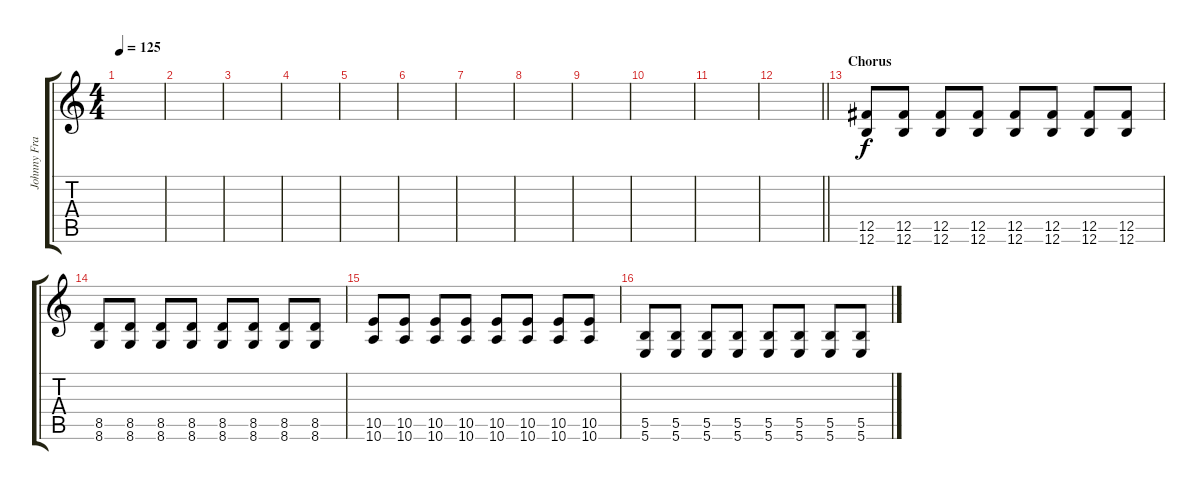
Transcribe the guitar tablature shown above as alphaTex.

\track ("Johnny Franck" "Johnny Fra") {instrument distortionguitar}
\staff {score tabs}
\tuning (Db4 Ab3 E3 B2 Gb2 B1) {hide}
\ts (4 4)
\tempo 125
\clef g2
\ks c
|
|
|
|
|
|
|
|
|
|
|
\barLineRight lightlight
|
\section ("" "Chorus")
(12.5 12.6).8{dy f} (12.5 12.6).8 (12.5 12.6).8 (12.5 12.6).8 (12.5 12.6).8 (12.5 12.6).8 (12.5 12.6).8 (12.5 12.6).8 |
(8.5 8.6).8 (8.5 8.6).8 (8.5 8.6).8 (8.5 8.6).8 (8.5 8.6).8 (8.5 8.6).8 (8.5 8.6).8 (8.5 8.6).8 |
(10.5 10.6).8 (10.5 10.6).8 (10.5 10.6).8 (10.5 10.6).8 (10.5 10.6).8 (10.5 10.6).8 (10.5 10.6).8 (10.5 10.6).8 |
(5.5 5.6).8 (5.5 5.6).8 (5.5 5.6).8 (5.5 5.6).8 (5.5 5.6).8 (5.5 5.6).8 (5.5 5.6).8 (5.5 5.6).8
